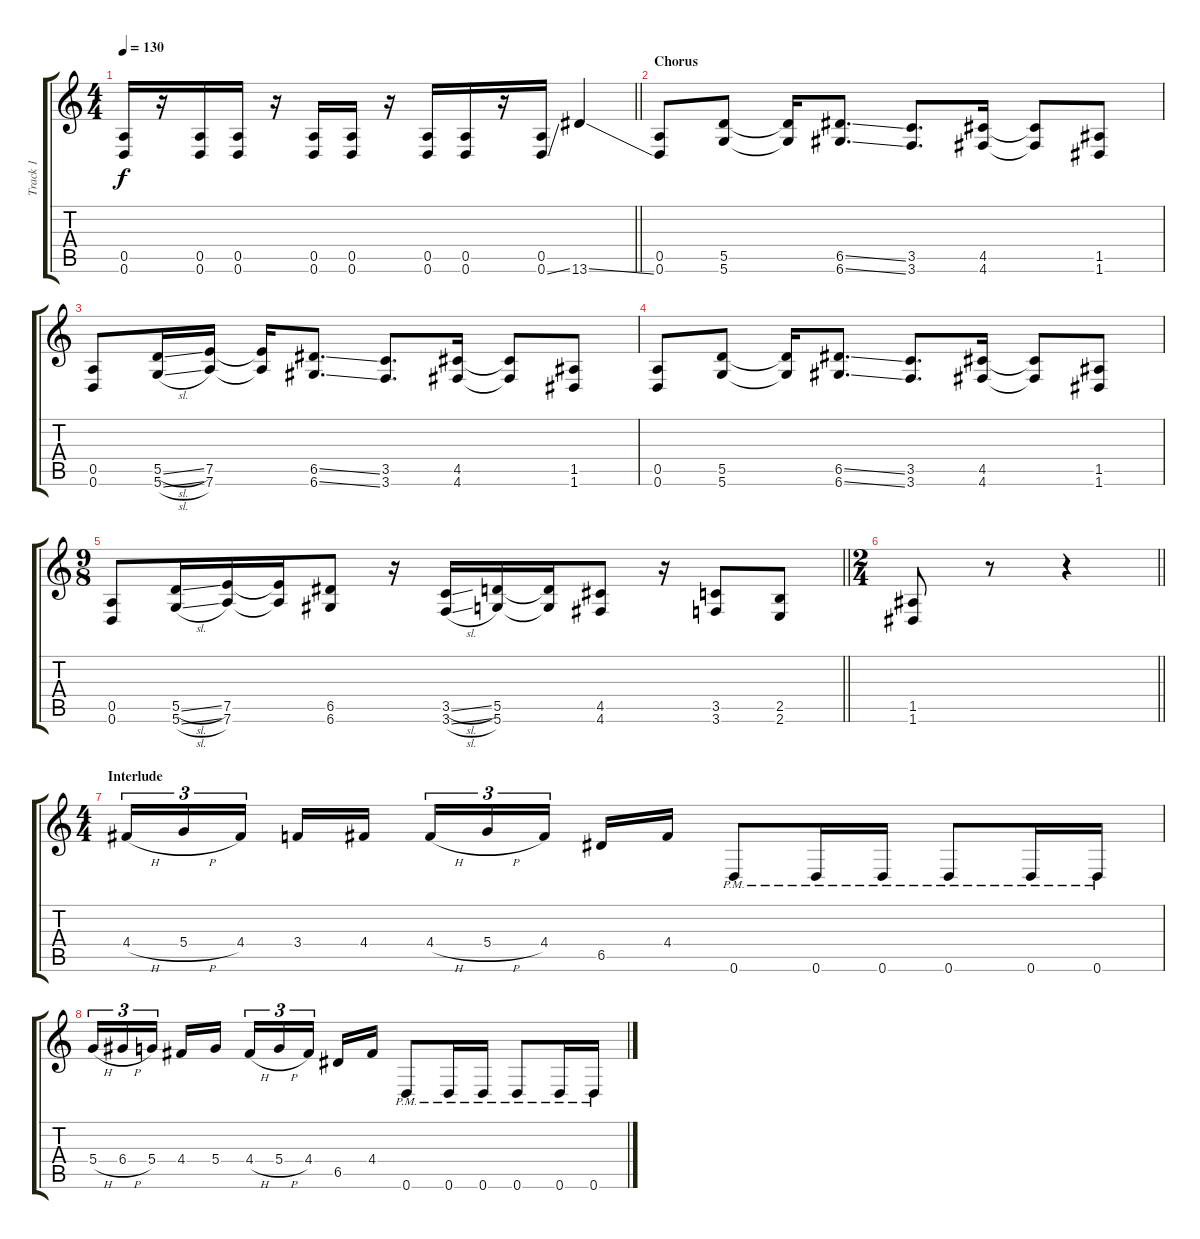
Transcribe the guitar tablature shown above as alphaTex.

\track ("Track 1" "Track 1") {instrument distortionguitar}
\staff {score tabs}
\tuning (E4 B3 G3 D3 A2 D2) {hide}
\ts (4 4)
\tempo 130
\clef g2
\barLineRight lightlight
\ks c
(0.5 0.6).16{dy f} r.16 (0.5 0.6).16 (0.5 0.6).16 r.16 (0.5 0.6).16 (0.5 0.6).16 r.16 (0.5 0.6).16 (0.5 0.6).16 r.16 (0.5 0.6{ss}).16{beam merge} 13.6{ss}.4 |
\section ("" "Chorus")
(0.5 0.6).8 (5.5 5.6).8 (5.5{t} 5.6{t}).16 (6.5{ss} 6.6{ss}).8{d} (3.5 3.6).8{d} (4.5 4.6).16 (4.5{t} 4.6{t}).8 (1.5 1.6).8 |
(0.5 0.6).8 (5.5{sl} 5.6{sl}).16 (7.5 7.6).16 (7.5{t} 7.6{t}).16 (6.5{ss} 6.6{ss}).8{d} (3.5 3.6).8{d} (4.5 4.6).16 (4.5{t} 4.6{t}).8 (1.5 1.6).8 |
(0.5 0.6).8 (5.5 5.6).8 (5.5{t} 5.6{t}).16 (6.5{ss} 6.6{ss}).8{d} (3.5 3.6).8{d} (4.5 4.6).16 (4.5{t} 4.6{t}).8 (1.5 1.6).8 |
\ts (9 8)
\barLineRight lightlight
(0.5 0.6).8 (5.5{sl} 5.6{sl}).16 (7.5 7.6).16 (7.5{t} 7.6{t}).16 (6.5 6.6).8 r.16 (3.5{sl} 3.6{sl}).16 (5.5 5.6).16 (5.5{t} 5.6{t}).16 (4.5 4.6).8 r.16 (3.5 3.6).8 (2.5 2.6).8 |
\ts (2 4)
\barLineRight lightlight
(1.5 1.6).8 r.8 r.4 |
\ts (4 4)
\section ("" "Interlude")
4.4{h}.16{tu (3 2)} 5.4{h}.16{tu (3 2)} 4.4.16{tu (3 2) beam splitsecondary} 3.4.16 4.4.16 4.4{h}.16{tu (3 2)} 5.4{h}.16{tu (3 2)} 4.4.16{tu (3 2) beam splitsecondary} 6.5.16 4.4.16 0.6{pm}.8 0.6{pm}.16 0.6{pm}.16 0.6{pm}.8 0.6{pm}.16 0.6{pm}.16 |
5.4{h}.16{tu (3 2)} 6.4{h}.16{tu (3 2)} 5.4.16{tu (3 2) beam splitsecondary} 4.4.16 5.4.16 4.4{h}.16{tu (3 2)} 5.4{h}.16{tu (3 2)} 4.4.16{tu (3 2) beam splitsecondary} 6.5.16 4.4.16 0.6{pm}.8 0.6{pm}.16 0.6{pm}.16 0.6{pm}.8 0.6{pm}.16 0.6{pm}.16
